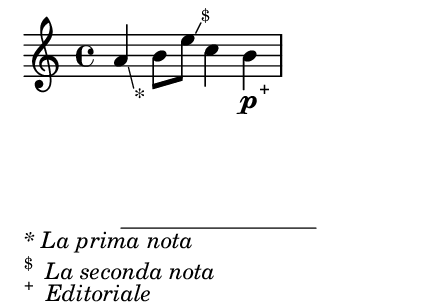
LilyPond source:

%% Generated by lilypond-book
%% Options: [exampleindent=10.16\mm,indent=0\mm,line-width=160\mm,paper-height=845.047\pt,paper-width=597.508\pt,papersize="a8landscape",quote]
\include "lilypond-book-preamble.ly"


% ****************************************************************
% Start cut-&-pastable-section
% ****************************************************************

#(ly:set-option 'eps-box-padding 3.000000)



\paper {
  #(set-paper-size "a8landscape")
  indent = 0\mm
}

\layout {
  
}




% ****************************************************************
% ly snippet:
% ****************************************************************
\sourcefileline 1539
\book {
  \header { tagline = ##f }
  \relative c' {
    \footnote "*" #'(0.5 . -2) \markup { \italic "* La prima nota" } a'4
    b8
    \footnote \markup { \super "$" } #'(0.5 . 1)
      \markup { \super "$" \italic " La seconda nota" } e
    c4
    \once \override Score.Footnote.annotation-line = ##f
    b-\footnote \markup \tiny "+" #'(0.1 . 0.1)
      \markup { \super "+" \italic " Editoriale" } \p
  }
}


% ****************************************************************
% end ly snippet
% ****************************************************************
